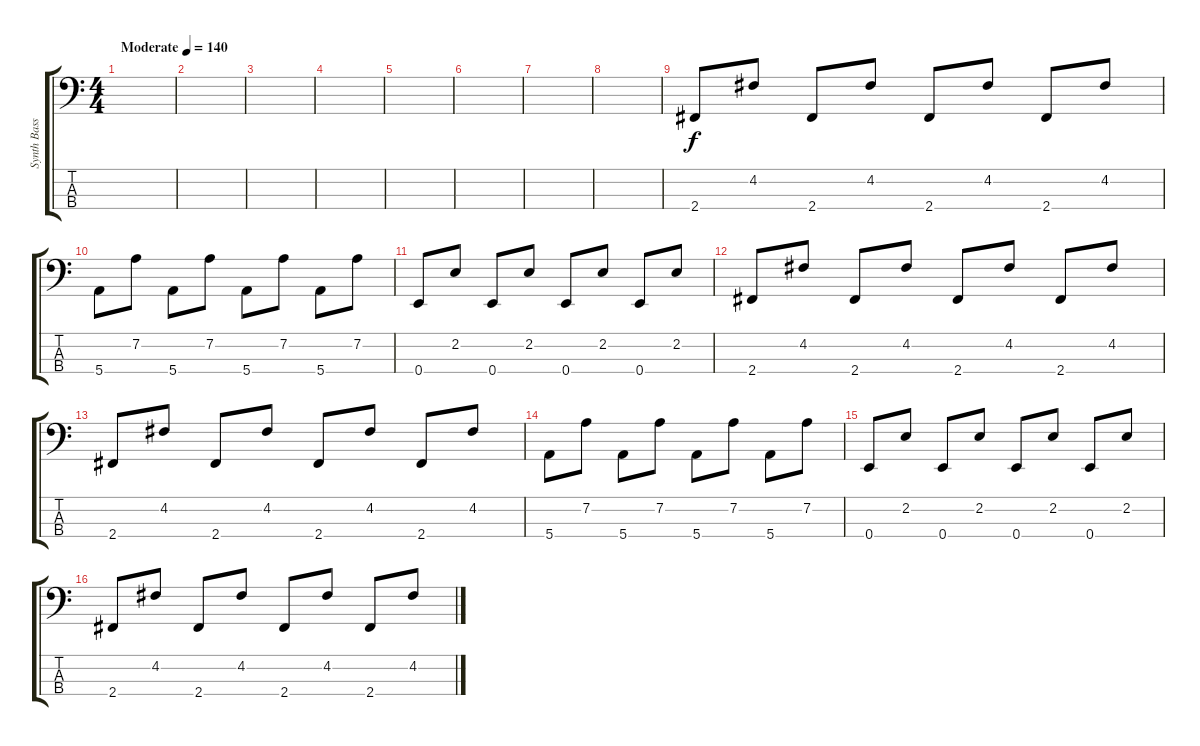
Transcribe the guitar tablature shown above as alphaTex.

\track ("Synth Bass" "Synth Bass") {instrument fretlessbass}
\staff {score tabs}
\tuning (G2 D2 A1 E1) {hide}
\ts (4 4)
\tempo (140 "Moderate")
\clef f4
\ks c
|
|
|
|
|
|
|
|
2.4.8 4.2.8 2.4.8 4.2.8 2.4.8 4.2.8 2.4.8 4.2.8 |
5.4.8 7.2.8 5.4.8 7.2.8 5.4.8 7.2.8 5.4.8 7.2.8 |
0.4.8 2.2.8 0.4.8 2.2.8 0.4.8 2.2.8 0.4.8 2.2.8 |
2.4.8 4.2.8 2.4.8 4.2.8 2.4.8 4.2.8 2.4.8 4.2.8 |
2.4.8 4.2.8 2.4.8 4.2.8 2.4.8 4.2.8 2.4.8 4.2.8 |
5.4.8 7.2.8 5.4.8 7.2.8 5.4.8 7.2.8 5.4.8 7.2.8 |
0.4.8 2.2.8 0.4.8 2.2.8 0.4.8 2.2.8 0.4.8 2.2.8 |
2.4.8 4.2.8 2.4.8 4.2.8 2.4.8 4.2.8 2.4.8 4.2.8
